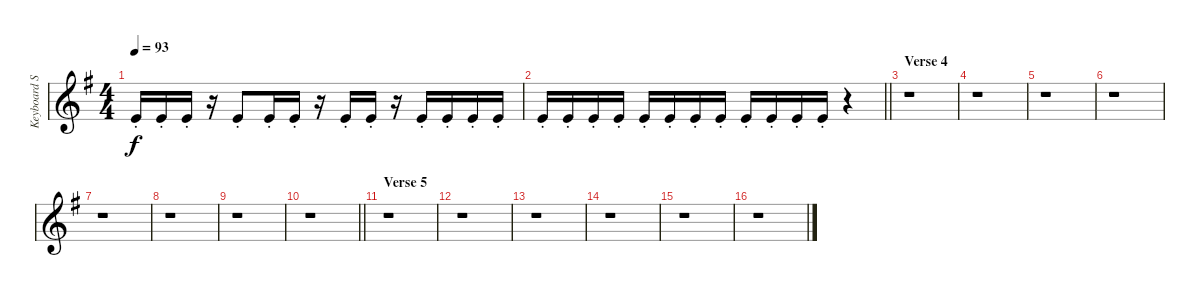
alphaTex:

\track ("Keyboard Solo - Joost Van Den Broeck" "Keyboard S") {instrument lead2sawtooth}
\staff {score}
\tuning (E5 B4 G4 D4 A3 E3) {hide}
\ts (4 4)
\tempo 93
\clef g2
\ks eminor
2.4{st}.16{dy f} 2.4{st}.16 2.4{st}.16 r.16 2.4{st}.8 2.4{st}.16 2.4{st}.16 r.16 2.4{st}.16 2.4{st}.16 r.16 2.4{st}.16 2.4{st}.16 2.4{st}.16 2.4{st}.16 |
\barLineRight lightlight
2.4{st}.16{balance 9} 2.4{st}.16{balance 10} 2.4{st}.16{balance 11} 2.4{st}.16{balance 12} 2.4{st}.16{balance 13} 2.4{st}.16{balance 14} 2.4{st}.16{balance 15} 2.4{st}.16{balance 16} 2.4{st}.16{balance 15} 2.4{st}.16{balance 14} 2.4{st}.16{balance 13} 2.4{st}.16{balance 12} r.4 |
\section ("" "Verse 4")
r.1 |
r.1 |
r.1 |
r.1 |
r.1 |
r.1 |
r.1 |
\barLineRight lightlight
r.1 |
\section ("" "Verse 5")
r.1 |
r.1 |
r.1 |
r.1 |
r.1 |
r.1
